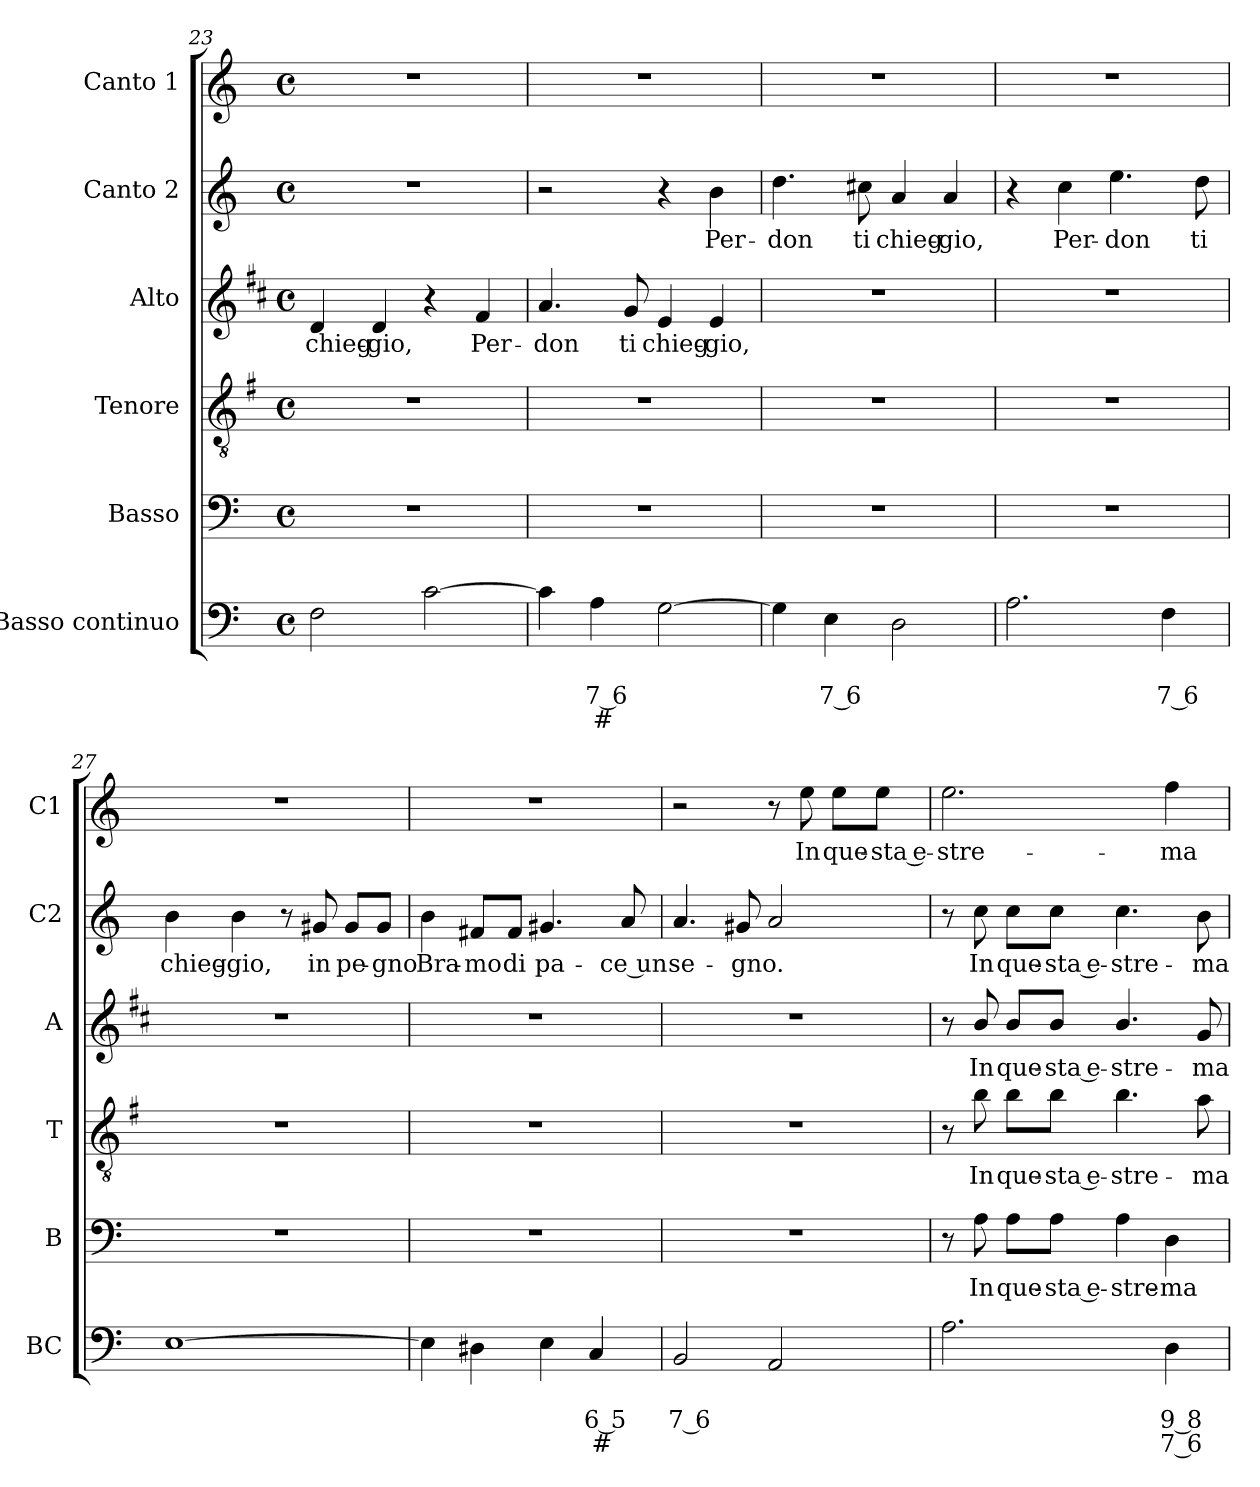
**kern	**text	**text	**text	**kern	**text	**kern	**text	**kern	**text	**kern	**text	**kern	**text
*part6	*part6	*part6	*part6	*part5	*part5	*part4	*part4	*part3	*part3	*part2	*part2	*part1	*part1
*staff6	*staff6	*staff6	*staff6	*staff5	*staff5	*staff4	*staff4	*staff3	*staff3	*staff2	*staff2	*staff1	*staff1
*I"Basso continuo	*	*	*	*I"Basso	*	*I"Tenore	*	*I"Alto	*	*I"Canto 2	*	*I"Canto 1	*
*I'BC	*	*	*	*I'B	*	*I'T	*	*I'A	*	*I'C2	*	*I'C1	*
!!LO:LB:g=z
*clefF4	*	*	*	*clefF4	*	*clefGv2	*	*clefG2	*	*clefG2	*	*clefG2	*
*	*	*	*	*	*	*ITrd4c7	*	*ITrd1c2	*	*	*	*	*
*k[]	*	*	*	*k[]	*	*k[]	*	*k[]	*	*k[]	*	*k[]	*
*C:	*	*	*	*C:	*	*C:	*	*C:	*	*C:	*	*C:	*
*M4/4	*	*	*	*M4/4	*	*M4/4	*	*M4/4	*	*M4/4	*	*M4/4	*
*met(c)	*	*	*	*met(c)	*	*met(c)	*	*met(c)	*	*met(c)	*	*met(c)	*
=23	=23	=23	=23	=23	=23	=23	=23	=23	=23	=23	=23	=23	=23
!	!	!	!	!	!	!	!	!	!LO:LY:b	!	!	!	!
2F\	.	.	.	1r	.	1r	.	4c/	chieg-	1r	.	1r	.
!	!	!	!	!	!	!	!	!	!LO:LY:b	!	!	!	!
.	.	.	.	.	.	.	.	4c/	-gio,	.	.	.	.
[2c\	.	.	.	.	.	.	.	4r	.	.	.	.	.
!	!	!	!	!	!	!	!	!	!LO:LY:b	!	!	!	!
.	.	.	.	.	.	.	.	4e/	Per-	.	.	.	.
=24	=24	=24	=24	=24	=24	=24	=24	=24	=24	=24	=24	=24	=24
!	!	!	!	!	!	!	!	!	!LO:LY:b	!	!	!	!
4c\]	.	.	.	1r	.	1r	.	4.g/	-don	2r	.	1r	.
!	!	!LO:LY:b	!LO:LY:b	!	!	!	!	!	!	!	!	!	!
4A\	.	7 6	#	.	.	.	.	.	.	.	.	.	.
!	!	!	!	!	!	!	!	!	!LO:LY:b	!	!	!	!
.	.	.	.	.	.	.	.	8f/	ti	.	.	.	.
!	!	!	!	!	!	!	!	!	!LO:LY:b	!	!	!	!
[2G\	.	.	.	.	.	.	.	4d/	chieg-	4r	.	.	.
!	!	!	!	!	!	!	!	!	!LO:LY:b	!	!LO:LY:b	!	!
.	.	.	.	.	.	.	.	4d/	-gio,	4b\	Per-	.	.
=25	=25	=25	=25	=25	=25	=25	=25	=25	=25	=25	=25	=25	=25
!	!	!	!	!	!	!	!	!	!	!	!LO:LY:b	!	!
4G\]	.	.	.	1r	.	1r	.	1r	.	4.dd\	-don	1r	.
!	!	!LO:LY:b	!	!	!	!	!	!	!	!	!	!	!
4E\	.	7 6	.	.	.	.	.	.	.	.	.	.	.
!	!	!	!	!	!	!	!	!	!	!	!LO:LY:b	!	!
.	.	.	.	.	.	.	.	.	.	8cc#X\	ti	.	.
!	!	!	!	!	!	!	!	!	!	!	!LO:LY:b	!	!
2D\	.	.	.	.	.	.	.	.	.	4a/	chieg-	.	.
!	!	!	!	!	!	!	!	!	!	!	!LO:LY:b	!	!
.	.	.	.	.	.	.	.	.	.	4a/	-gio,	.	.
=26	=26	=26	=26	=26	=26	=26	=26	=26	=26	=26	=26	=26	=26
2.A\	.	.	.	1r	.	1r	.	1r	.	4r	.	1r	.
!	!	!	!	!	!	!	!	!	!	!	!LO:LY:b	!	!
.	.	.	.	.	.	.	.	.	.	4cc\	Per-	.	.
!	!	!	!	!	!	!	!	!	!	!	!LO:LY:b	!	!
.	.	.	.	.	.	.	.	.	.	4.ee\	-don	.	.
!	!	!LO:LY:b	!	!	!	!	!	!	!	!	!	!	!
4F\	.	7 6	.	.	.	.	.	.	.	.	.	.	.
!	!	!	!	!	!	!	!	!	!	!	!LO:LY:b	!	!
.	.	.	.	.	.	.	.	.	.	8dd\	ti	.	.
=27	=27	=27	=27	=27	=27	=27	=27	=27	=27	=27	=27	=27	=27
!	!	!	!	!	!	!	!	!	!	!	!LO:LY:b	!	!
[1E	.	.	.	1r	.	1r	.	1r	.	4b\	chieg-	1r	.
!	!	!	!	!	!	!	!	!	!	!	!LO:LY:b	!	!
.	.	.	.	.	.	.	.	.	.	4b\	-gio,	.	.
.	.	.	.	.	.	.	.	.	.	8r	.	.	.
!	!	!	!	!	!	!	!	!	!	!	!LO:LY:b	!	!
.	.	.	.	.	.	.	.	.	.	8g#X/	in	.	.
!	!	!	!	!	!	!	!	!	!	!	!LO:LY:b	!	!
.	.	.	.	.	.	.	.	.	.	8g#/L	pe-	.	.
!	!	!	!	!	!	!	!	!	!	!	!LO:LY:b	!	!
.	.	.	.	.	.	.	.	.	.	8g#/J	-gno	.	.
=28	=28	=28	=28	=28	=28	=28	=28	=28	=28	=28	=28	=28	=28
!	!	!	!	!	!	!	!	!	!	!	!LO:LY:b	!	!
4E\]	.	.	.	1r	.	1r	.	1r	.	4b\	Bra-	1r	.
!	!	!	!	!	!	!	!	!	!	!	!LO:LY:b	!	!
4D#X\	.	.	.	.	.	.	.	.	.	8f#X/L	-mo	.	.
!	!	!	!	!	!	!	!	!	!	!	!LO:LY:b	!	!
.	.	.	.	.	.	.	.	.	.	8f#/J	di	.	.
!	!	!	!	!	!	!	!	!	!	!	!LO:LY:b	!	!
4E\	.	.	.	.	.	.	.	.	.	4.g#X/	pa-	.	.
!	!	!LO:LY:b	!LO:LY:b	!	!	!	!	!	!	!	!	!	!
4C/	.	6 5	#	.	.	.	.	.	.	.	.	.	.
!	!	!	!	!	!	!	!	!	!	!	!LO:LY:b	!	!
.	.	.	.	.	.	.	.	.	.	8a/	-ce un	.	.
!!LO:PB:g=z
=29	=29	=29	=29	=29	=29	=29	=29	=29	=29	=29	=29	=29	=29
!	!	!LO:LY:b	!	!	!	!	!	!	!	!	!LO:LY:b	!	!
2BB/	.	7 6	.	1r	.	1r	.	1r	.	4.a/	se-	2r	.
!	!	!	!	!	!	!	!	!	!	!	!LO:LY:b	!	!
.	.	.	.	.	.	.	.	.	.	8g#X/	-gno.	.	.
2AA/	.	.	.	.	.	.	.	.	.	2a/	.	8r	.
!	!	!	!	!	!	!	!	!	!	!	!	!	!LO:LY:b
.	.	.	.	.	.	.	.	.	.	.	.	8ee\	In
!	!	!	!	!	!	!	!	!	!	!	!	!	!LO:LY:b
.	.	.	.	.	.	.	.	.	.	.	.	8ee\L	que-
!	!	!	!	!	!	!	!	!	!	!	!	!	!LO:LY:b
.	.	.	.	.	.	.	.	.	.	.	.	8ee\J	-sta e-
=30	=30	=30	=30	=30	=30	=30	=30	=30	=30	=30	=30	=30	=30
!	!	!	!	!	!	!	!	!	!	!	!	!	!LO:LY:b
2.A\	.	.	.	8r	.	8r	.	8r	.	8r	.	2.ee\	-stre-
!	!	!	!	!	!LO:LY:b	!	!LO:LY:b	!	!LO:LY:b	!	!LO:LY:b	!	!
.	.	.	.	8A\	In	8e\	In	8a/	In	8cc\	In	.	.
!	!	!	!	!	!LO:LY:b	!	!LO:LY:b	!	!LO:LY:b	!	!LO:LY:b	!	!
.	.	.	.	8A\L	que-	8e\L	que-	8a/L	que-	8cc\L	que-	.	.
!	!	!	!	!	!LO:LY:b	!	!LO:LY:b	!	!LO:LY:b	!	!LO:LY:b	!	!
.	.	.	.	8A\J	-sta e-	8e\J	-sta e-	8a/J	-sta e-	8cc\J	-sta e-	.	.
!	!	!	!	!	!LO:LY:b	!	!LO:LY:b	!	!LO:LY:b	!	!LO:LY:b	!	!
.	.	.	.	4A\	-stre-	4.e\	-stre-	4.a/	-stre-	4.cc\	-stre-	.	.
!	!	!LO:LY:b	!LO:LY:b	!	!LO:LY:b	!	!	!	!	!	!	!	!LO:LY:b
4D\	.	9 8	7 6	4D\	-ma	.	.	.	.	.	.	4ff\	-ma
!	!	!	!	!	!	!	!LO:LY:b	!	!LO:LY:b	!	!LO:LY:b	!	!
.	.	.	.	.	.	8d\	-ma	8f/	-ma	8b\	-ma	.	.
=	=	=	=	=	=	=	=	=	=	=	=	=	=
*-	*-	*-	*-	*-	*-	*-	*-	*-	*-	*-	*-	*-	*-
